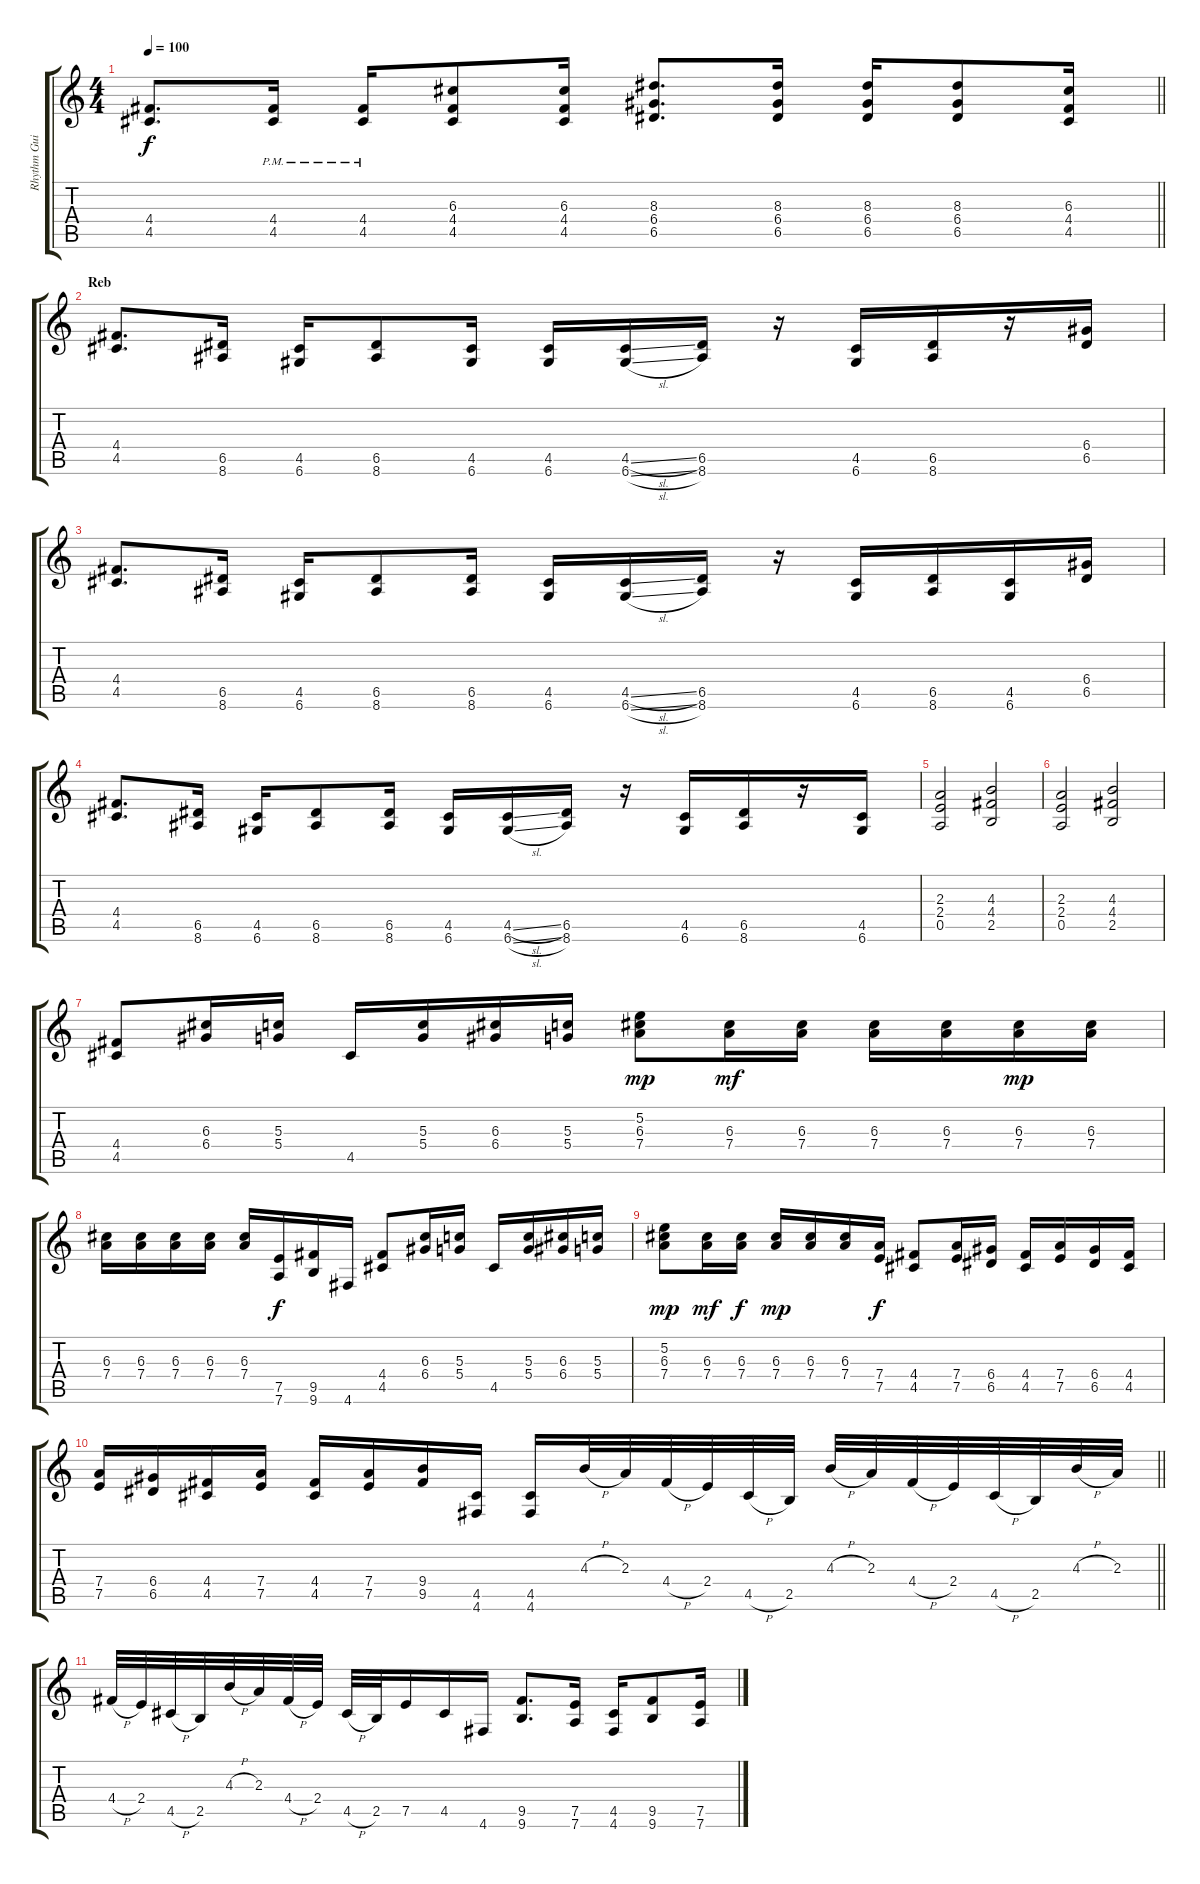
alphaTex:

\track ("Rhythm Guitar" "Rhythm Gui") {instrument overdrivenguitar}
\staff {score tabs}
\tuning (E4 B3 G3 D3 A2 D2) {hide}
\ts (4 4)
\tempo 100
\clef g2
\barLineRight lightlight
\ks c
(4.4 4.5).8{d dy f} (4.4{pm} 4.5{pm}).16 (4.4{pm} 4.5{pm}).16 (6.3 4.4 4.5).8 (6.3 4.4 4.5).16 (8.3 6.4 6.5).8{d} (8.3 6.4 6.5).16 (8.3 6.4 6.5).16 (8.3 6.4 6.5).8 (6.3 4.4 4.5).16 |
\section ("" "Reb")
(4.4 4.5).8{d volume 9 balance 1 instrument distortionguitar} (6.5 8.6).16 (4.5 6.6).16 (6.5 8.6).8 (4.5 6.6).16 (4.5 6.6).16 (4.5{sl} 6.6{sl}).16 (6.5 8.6).16 r.16 (4.5 6.6).16 (6.5 8.6).16 r.16 (6.4 6.5).16 |
(4.4 4.5).8{d} (6.5 8.6).16 (4.5 6.6).16 (6.5 8.6).8 (6.5 8.6).16 (4.5 6.6).16 (4.5{sl} 6.6{sl}).16 (6.5 8.6).16 r.16 (4.5 6.6).16 (6.5 8.6).16 (4.5 6.6).16 (6.4 6.5).16 |
(4.4 4.5).8{d} (6.5 8.6).16 (4.5 6.6).16 (6.5 8.6).8 (6.5 8.6).16 (4.5 6.6).16 (4.5{sl} 6.6{sl}).16 (6.5 8.6).16 r.16 (4.5 6.6).16 (6.5 8.6).16 r.16 (4.5 6.6).16 |
(2.3 2.4 0.5).2 (4.3 4.4 2.5).2 |
(2.3 2.4 0.5).2 (4.3 4.4 2.5).2 |
(4.4 4.5).8 (6.3 6.4).16 (5.3 5.4).16 4.5.16 (5.3 5.4).16 (6.3 6.4).16 (5.3 5.4).16 (5.2 6.3 7.4).8{dy mp} (6.3 7.4).16{dy mf} (6.3 7.4).16 (6.3 7.4).16 (6.3 7.4).16 (6.3 7.4).16{dy mp} (6.3 7.4).16 |
(6.3 7.4).16 (6.3 7.4).16 (6.3 7.4).16 (6.3 7.4).16 (6.3 7.4).16 (7.5 7.6).16{dy f} (9.5 9.6).16 4.6.16 (4.4 4.5).8 (6.3 6.4).16 (5.3 5.4).16 4.5.16 (5.3 5.4).16 (6.3 6.4).16 (5.3 5.4).16 |
(5.2 6.3 7.4).8{dy mp} (6.3 7.4).16{dy mf} (6.3 7.4).16{dy f} (6.3 7.4).16{dy mp} (6.3 7.4).16 (6.3 7.4).16 (7.4 7.5).16{dy f} (4.4 4.5).8 (7.4 7.5).16 (6.4 6.5).16 (4.4 4.5).16 (7.4 7.5).16 (6.4 6.5).16 (4.4 4.5).16 |
\barLineRight lightlight
(7.4 7.5).16 (6.4 6.5).16 (4.4 4.5).16 (7.4 7.5).16 (4.4 4.5).16 (7.4 7.5).16 (9.4 9.5).16 (4.5 4.6).16 (4.5 4.6).16 4.3{h}.32 2.3.32 4.4{h}.32 2.4.32 4.5{h}.32 2.5.32 4.3{h}.32 2.3.32 4.4{h}.32 2.4.32 4.5{h}.32 2.5.32 4.3{h}.32 2.3.32 |
\section ("" "")
4.4{h}.32 2.4.32 4.5{h}.32 2.5.32 4.3{h}.32 2.3.32 4.4{h}.32 2.4.32 4.5{h}.32 2.5.32 7.5.16 4.5.16 4.6.16 (9.5 9.6).8{d balance 15} (7.5 7.6).16 (4.5 4.6).16 (9.5 9.6).8 (7.5 7.6).16
